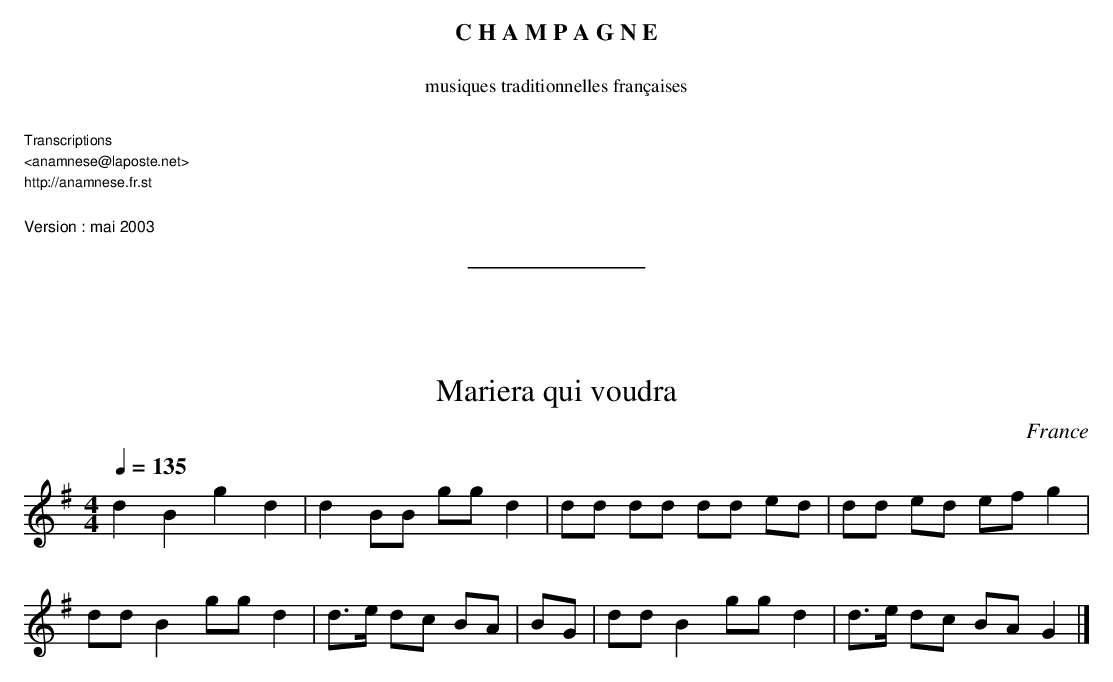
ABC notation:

X:1
T:Mariera qui voudra
O:France
M:4/4
L:1/8
Q:1/4=135
K:G
d2B2 g2d2 | d2 BB gg d2 | dd dd dd ed | dd ed ef g2 |
dd B2 gg d2 | d>e dc BA | BG | dd B2 gg d2 | d>e dc BA G2 |]
